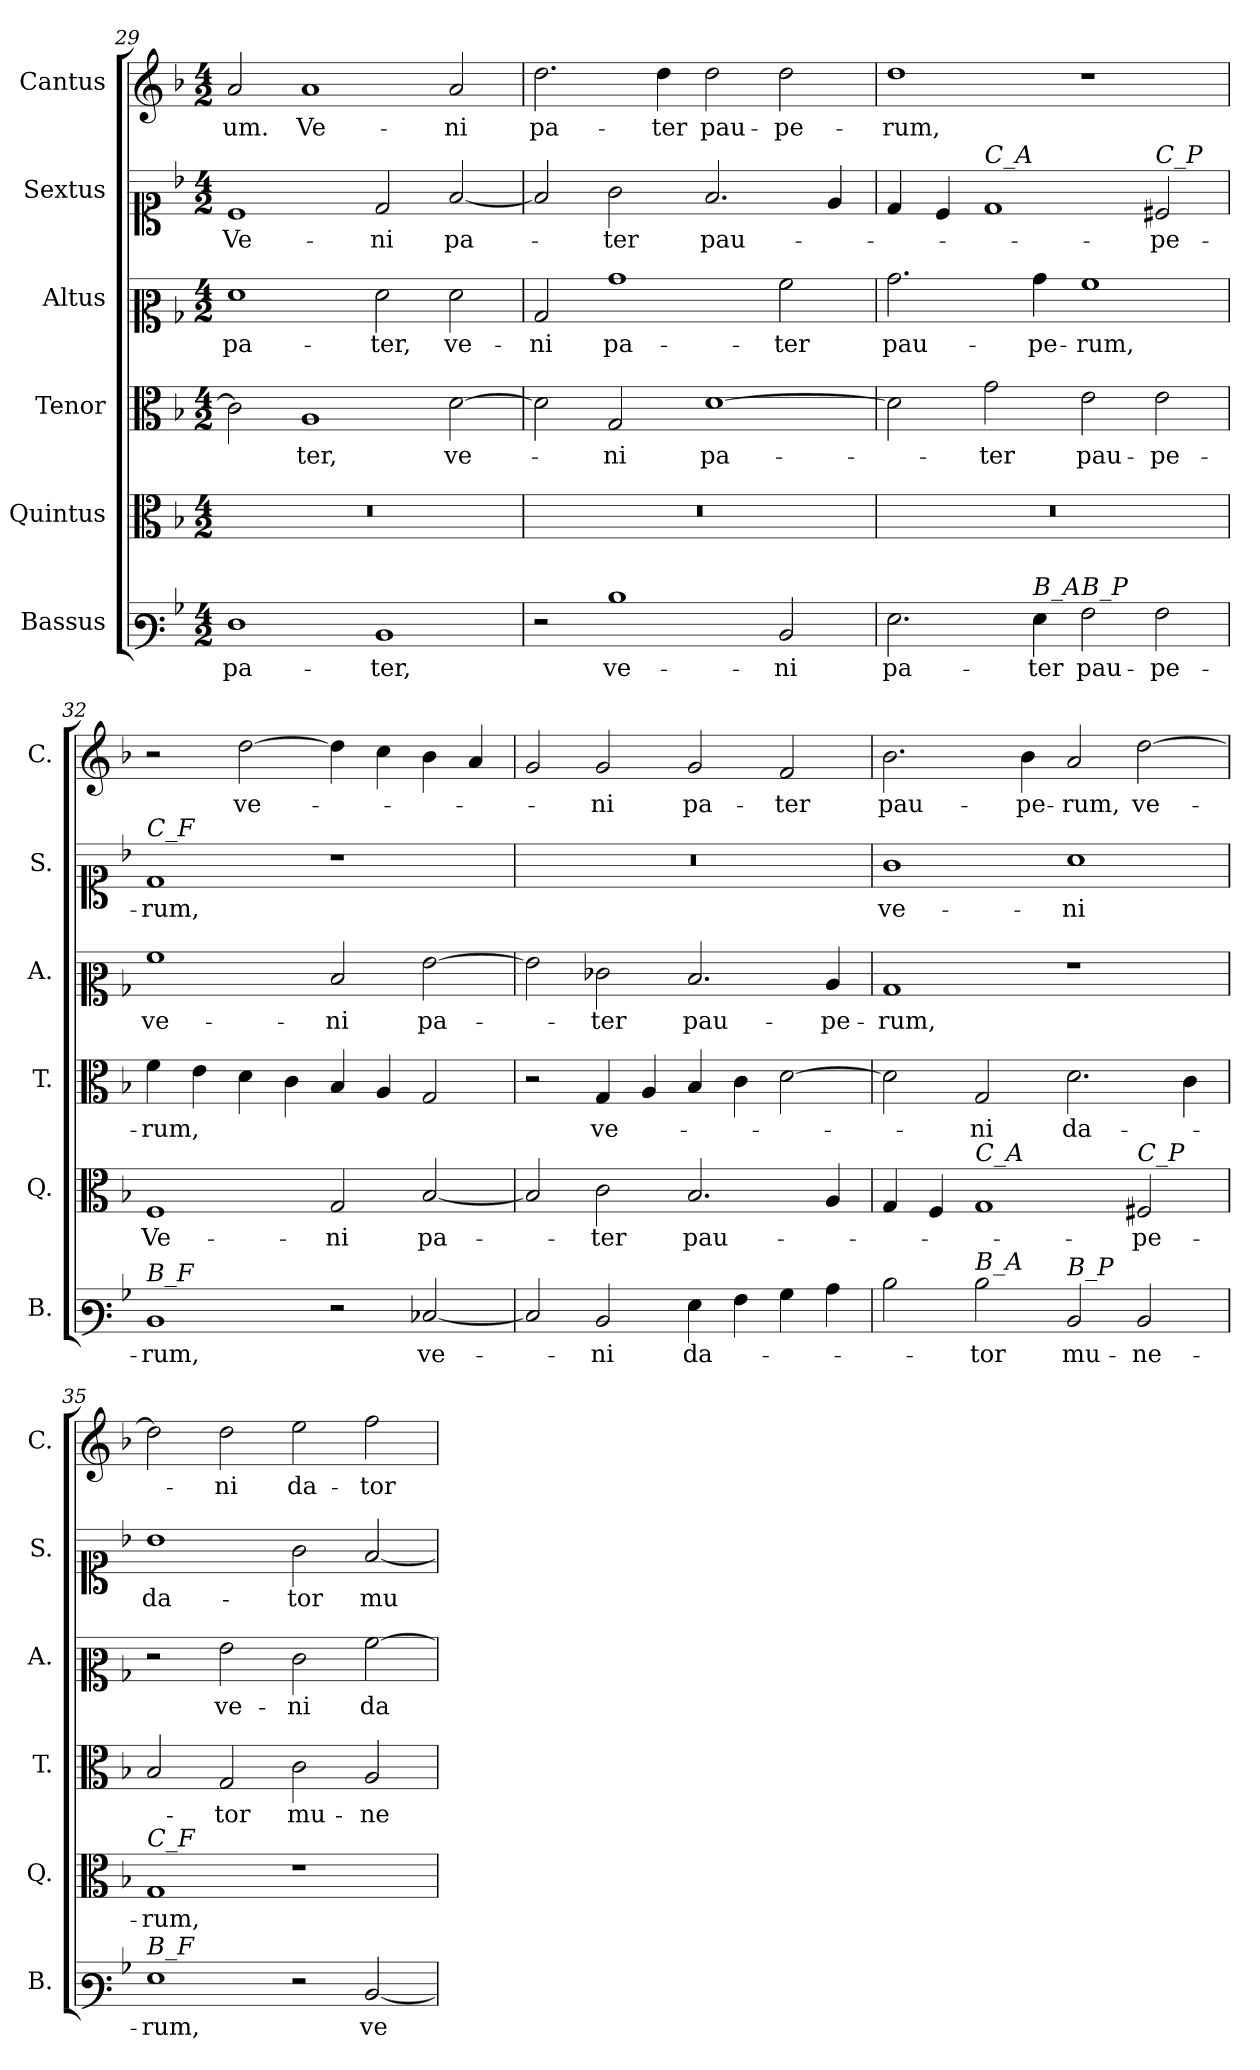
**kern	**text	**kern	**text	**kern	**text	**kern	**text	**kern	**text	**kern	**text
*part6	*part6	*part5	*part5	*part4	*part4	*part3	*part3	*part2	*part2	*part1	*part1
*staff6	*staff6	*staff5	*staff5	*staff4	*staff4	*staff3	*staff3	*staff2	*staff2	*staff1	*staff1
*I"Bassus	*	*I"Quintus	*	*I"Tenor	*	*I"Altus	*	*I"Sextus	*	*I"Cantus	*
*I'B.	*	*I'Q.	*	*I'T.	*	*I'A.	*	*I'S.	*	*I'C.	*
*clefF3	*	*clefC3	*	*clefC3	*	*clefC2	*	*clefC1	*	*clefG2	*
*k[b-]	*	*k[b-]	*	*k[b-]	*	*k[b-]	*	*k[b-]	*	*k[b-]	*
*M4/2	*	*M4/2	*	*M4/2	*	*M4/2	*	*M4/2	*	*M4/2	*
=29	=29	=29	=29	=29	=29	=29	=29	=29	=29	=29	=29
!	!LO:LY:b	!	!	!	!	!	!LO:LY:b	!	!LO:LY:b	!	!LO:LY:b
1F	pa-	0r	.	2c\]	.	1f	pa-	1c	Ve-	2a/	-um.
!	!	!	!	!	!LO:LY:b	!	!	!	!	!	!LO:LY:b
.	.	.	.	1A	-ter,	.	.	.	.	1a	Ve-
!	!LO:LY:b	!	!	!	!	!	!LO:LY:b	!	!LO:LY:b	!	!
1D	-ter,	.	.	.	.	2f\	-ter,	2d/	-ni	.	.
!	!	!	!	!	!LO:LY:b	!	!LO:LY:b	!	!LO:LY:b	!	!LO:LY:b
.	.	.	.	[2d\	ve-	2f\	ve-	[2f/	pa-	2a/	-ni
=30	=30	=30	=30	=30	=30	=30	=30	=30	=30	=30	=30
!	!	!	!	!	!	!	!LO:LY:b	!	!	!	!LO:LY:b
2r	.	0r	.	2d\]	.	2B-/	-ni	2f/]	.	2.dd\	pa-
!	!LO:LY:b	!	!	!	!LO:LY:b	!	!LO:LY:b	!	!LO:LY:b	!	!
1d	ve-	.	.	2G/	-ni	1b-	pa-	2g\	-ter	.	.
!	!	!	!	!	!	!	!	!	!	!	!LO:LY:b
.	.	.	.	.	.	.	.	.	.	4dd\	-ter
!	!	!	!	!	!LO:LY:b	!	!	!	!LO:LY:b	!	!LO:LY:b
.	.	.	.	[1d	pa-	.	.	2.f/	pau-	2dd\	pau-
!	!LO:LY:b	!	!	!	!	!	!LO:LY:b	!	!	!	!LO:LY:b
2D/	-ni	.	.	.	.	2a\	-ter	.	.	2dd\	-pe-
.	.	.	.	.	.	.	.	4e/	.	.	.
=31	=31	=31	=31	=31	=31	=31	=31	=31	=31	=31	=31
!	!LO:LY:b	!	!	!	!	!	!LO:LY:b	!	!	!	!LO:LY:b
2.G\	pa-	0r	.	2d\]	.	2.b-\	pau-	4d/	.	1dd	-rum,
.	.	.	.	.	.	.	.	4c/	.	.	.
!	!	!	!	!	!	!	!	!LO:TX:a:i:t=C_A	!	!	!
!	!	!	!	!	!LO:LY:b	!	!	!	!	!	!
.	.	.	.	2g\	-ter	.	.	1d	.	.	.
!LO:TX:a:i:t=B_A	!	!	!	!	!	!	!	!	!	!	!
!	!LO:LY:b	!	!	!	!	!	!LO:LY:b	!	!	!	!
4G\	-ter	.	.	.	.	4b-\	-pe-	.	.	.	.
!LO:TX:a:i:t=B_P	!	!	!	!	!	!	!	!	!	!	!
!	!LO:LY:b	!	!	!	!LO:LY:b	!	!LO:LY:b	!	!	!	!
2A\	pau-	.	.	2e\	pau-	1a	-rum,	.	.	1r	.
!	!	!	!	!	!	!	!	!LO:TX:a:i:t=C_P	!	!	!
!	!LO:LY:b	!	!	!	!LO:LY:b	!	!	!	!LO:LY:b	!	!
2A\	-pe-	.	.	2e\	-pe-	.	.	2c#X/	-pe-	.	.
=32	=32	=32	=32	=32	=32	=32	=32	=32	=32	=32	=32
!	!	!	!	!	!	!	!	!LO:TX:a:i:t=C_F	!	!	!
!LO:TX:a:i:t=B_F	!	!	!	!	!	!	!	!	!	!	!
!	!LO:LY:b	!	!LO:LY:b	!	!LO:LY:b	!	!LO:LY:b	!	!LO:LY:b	!	!
1D	-rum,	1F	Ve-	4f\	-rum,	1a	ve-	1d	-rum,	2r	.
.	.	.	.	4e\	.	.	.	.	.	.	.
!	!	!	!	!	!	!	!	!	!	!	!LO:LY:b
.	.	.	.	4d\	.	.	.	.	.	[2dd\	ve-
.	.	.	.	4c\	.	.	.	.	.	.	.
!	!	!	!LO:LY:b	!	!	!	!LO:LY:b	!	!	!	!
2r	.	2G/	-ni	4B-/	.	2d/	-ni	1r	.	4dd\]	.
.	.	.	.	4A/	.	.	.	.	.	4cc\	.
!	!LO:LY:b	!	!LO:LY:b	!	!	!	!LO:LY:b	!	!	!	!
[2E-X/	ve-	[2B-/	pa-	2G/	.	[2g\	pa-	.	.	4b-\	.
.	.	.	.	.	.	.	.	.	.	4a/	.
=33	=33	=33	=33	=33	=33	=33	=33	=33	=33	=33	=33
2E-/]	.	2B-/]	.	2r	.	2g\]	.	0r	.	2g/	.
!	!LO:LY:b	!	!LO:LY:b	!	!LO:LY:b	!	!LO:LY:b	!	!	!	!LO:LY:b
2D/	-ni	2c\	-ter	4G/	ve-	2e-X\	-ter	.	.	2g/	-ni
.	.	.	.	4A/	.	.	.	.	.	.	.
!	!LO:LY:b	!	!LO:LY:b	!	!	!	!LO:LY:b	!	!	!	!LO:LY:b
4G\	da-	2.B-/	pau-	4B-/	.	2.d/	pau-	.	.	2g/	pa-
4A\	.	.	.	4c\	.	.	.	.	.	.	.
!	!	!	!	!	!	!	!	!	!	!	!LO:LY:b
4B-\	.	.	.	[2d\	.	.	.	.	.	2f/	-ter
!	!	!	!	!	!	!	!LO:LY:b	!	!	!	!
4c\	.	4A/	.	.	.	4c/	-pe-	.	.	.	.
=34	=34	=34	=34	=34	=34	=34	=34	=34	=34	=34	=34
!	!	!	!	!	!	!	!LO:LY:b	!	!LO:LY:b	!	!LO:LY:b
2d\	.	4G/	.	2d\]	.	1B-	-rum,	1g	ve-	2.b-\	pau-
.	.	4F/	.	.	.	.	.	.	.	.	.
!	!	!LO:TX:a:i:t=C_A	!	!	!	!	!	!	!	!	!
!LO:TX:a:i:t=B_A	!	!	!	!	!	!	!	!	!	!	!
!	!LO:LY:b	!	!	!	!LO:LY:b	!	!	!	!	!	!
2d\	-tor	1G	.	2G/	-ni	.	.	.	.	.	.
!	!	!	!	!	!	!	!	!	!	!	!LO:LY:b
.	.	.	.	.	.	.	.	.	.	4b-\	-pe-
!LO:TX:a:i:t=B_P	!	!	!	!	!	!	!	!	!	!	!
!	!LO:LY:b	!	!	!	!LO:LY:b	!	!	!	!LO:LY:b	!	!LO:LY:b
2D/	mu-	.	.	2.d\	da-	1r	.	1a	-ni	2a/	-rum,
!	!	!LO:TX:a:i:t=C_P	!	!	!	!	!	!	!	!	!
!	!LO:LY:b	!	!LO:LY:b	!	!	!	!	!	!	!	!LO:LY:b
2D/	-ne-	2F#X/	pe-	.	.	.	.	.	.	[2dd\	ve-
.	.	.	.	4c\	.	.	.	.	.	.	.
=35	=35	=35	=35	=35	=35	=35	=35	=35	=35	=35	=35
!	!	!LO:TX:a:i:t=C_F	!	!	!	!	!	!	!	!	!
!LO:TX:a:i:t=B_F	!	!	!	!	!	!	!	!	!	!	!
!	!LO:LY:b	!	!LO:LY:b	!	!	!	!	!	!LO:LY:b	!	!
1G	-rum,	1G	-rum,	2B-/	.	2r	.	1b-	da-	2dd\]	.
!	!	!	!	!	!LO:LY:b	!	!LO:LY:b	!	!	!	!LO:LY:b
.	.	.	.	2G/	-tor	2g\	ve-	.	.	2dd\	ni
!	!	!	!	!	!LO:LY:b	!	!LO:LY:b	!	!LO:LY:b	!	!LO:LY:b
2r	.	1r	.	2c\	mu-	2e\	-ni	2g\	-tor	2ee\	da-
!	!LO:LY:b	!	!	!	!LO:LY:b	!	!LO:LY:b	!	!LO:LY:b	!	!LO:LY:b
[2D/	ve-	.	.	2A/	-ne-	[2a\	da-	[2f/	mu-	2ff\	-tor
=	=	=	=	=	=	=	=	=	=	=	=
*-	*-	*-	*-	*-	*-	*-	*-	*-	*-	*-	*-
